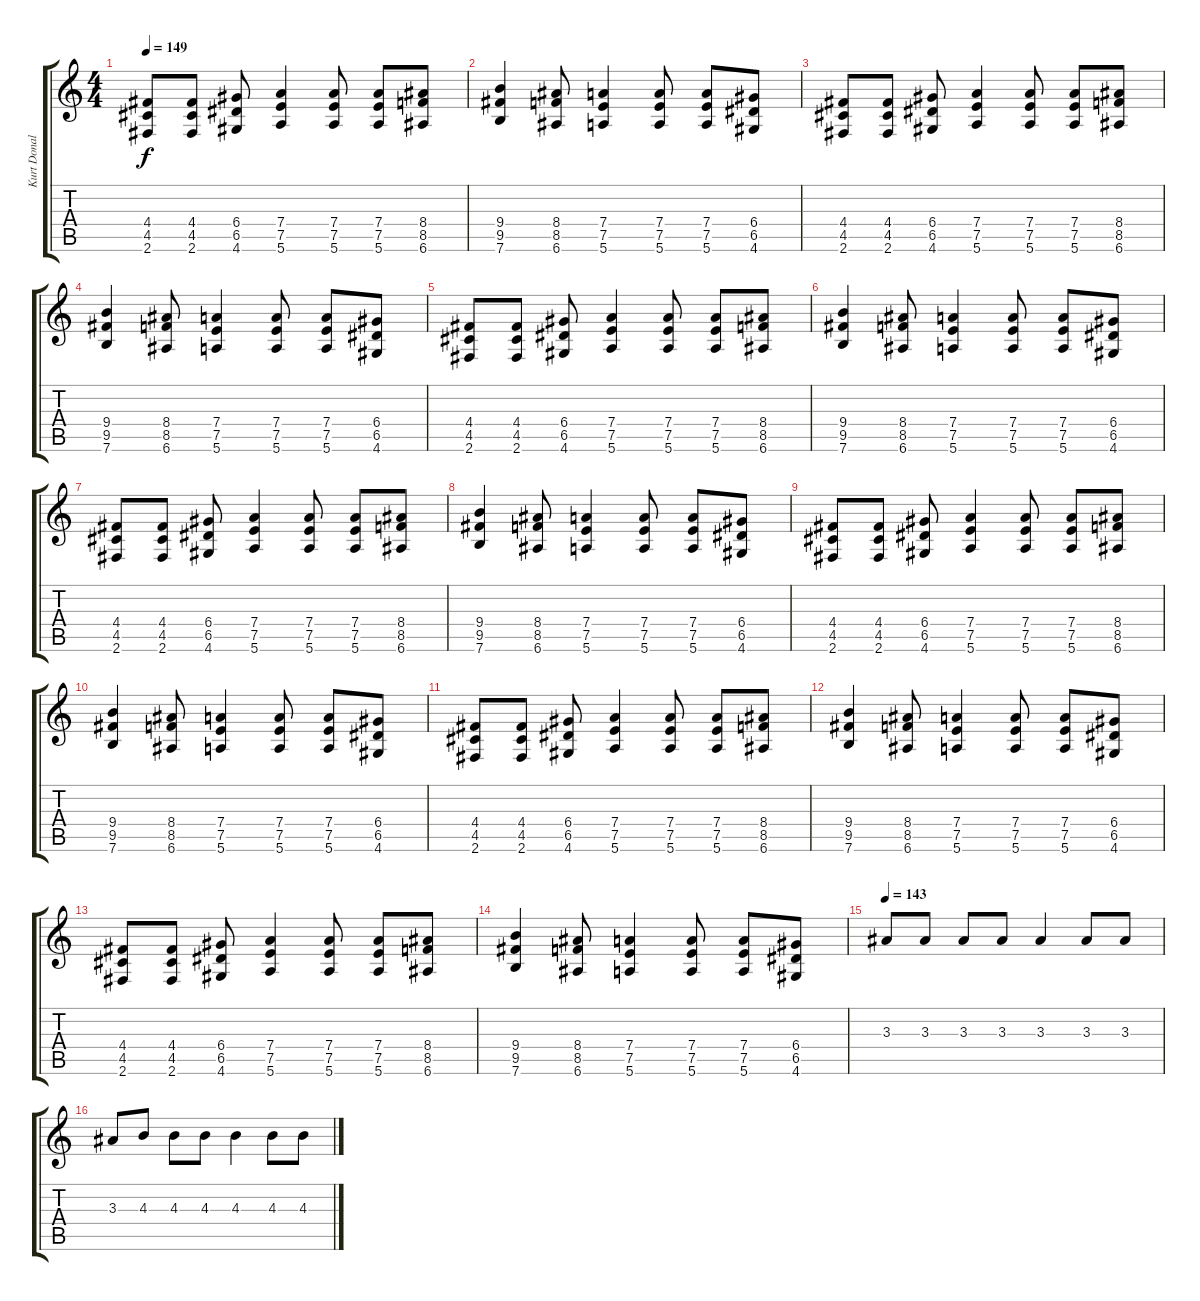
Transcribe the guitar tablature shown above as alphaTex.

\track ("Kurt Donald Cobain (Guitar)" "Kurt Donal") {instrument electricguitarclean}
\staff {score tabs}
\tuning (E4 B3 G3 D3 A2 E2) {hide}
\ts (4 4)
\tempo 149
\clef g2
\ks c
(4.4 4.5 2.6).8{dy f} (4.4 4.5 2.6).8 (6.4 6.5 4.6).8 (7.4 7.5 5.6).4 (7.4 7.5 5.6).8 (7.4 7.5 5.6).8 (8.4 8.5 6.6).8 |
(9.4 9.5 7.6).4 (8.4 8.5 6.6).8 (7.4 7.5 5.6).4 (7.4 7.5 5.6).8 (7.4 7.5 5.6).8 (6.4 6.5 4.6).8 |
(4.4 4.5 2.6).8 (4.4 4.5 2.6).8 (6.4 6.5 4.6).8 (7.4 7.5 5.6).4 (7.4 7.5 5.6).8 (7.4 7.5 5.6).8 (8.4 8.5 6.6).8 |
(9.4 9.5 7.6).4 (8.4 8.5 6.6).8 (7.4 7.5 5.6).4 (7.4 7.5 5.6).8 (7.4 7.5 5.6).8 (6.4 6.5 4.6).8 |
(4.4 4.5 2.6).8 (4.4 4.5 2.6).8 (6.4 6.5 4.6).8 (7.4 7.5 5.6).4 (7.4 7.5 5.6).8 (7.4 7.5 5.6).8 (8.4 8.5 6.6).8 |
(9.4 9.5 7.6).4 (8.4 8.5 6.6).8 (7.4 7.5 5.6).4 (7.4 7.5 5.6).8 (7.4 7.5 5.6).8 (6.4 6.5 4.6).8 |
(4.4 4.5 2.6).8 (4.4 4.5 2.6).8 (6.4 6.5 4.6).8 (7.4 7.5 5.6).4 (7.4 7.5 5.6).8 (7.4 7.5 5.6).8 (8.4 8.5 6.6).8 |
(9.4 9.5 7.6).4 (8.4 8.5 6.6).8 (7.4 7.5 5.6).4 (7.4 7.5 5.6).8 (7.4 7.5 5.6).8 (6.4 6.5 4.6).8 |
(4.4 4.5 2.6).8 (4.4 4.5 2.6).8 (6.4 6.5 4.6).8 (7.4 7.5 5.6).4 (7.4 7.5 5.6).8 (7.4 7.5 5.6).8 (8.4 8.5 6.6).8 |
(9.4 9.5 7.6).4 (8.4 8.5 6.6).8 (7.4 7.5 5.6).4 (7.4 7.5 5.6).8 (7.4 7.5 5.6).8 (6.4 6.5 4.6).8 |
(4.4 4.5 2.6).8 (4.4 4.5 2.6).8 (6.4 6.5 4.6).8 (7.4 7.5 5.6).4 (7.4 7.5 5.6).8 (7.4 7.5 5.6).8 (8.4 8.5 6.6).8 |
(9.4 9.5 7.6).4 (8.4 8.5 6.6).8 (7.4 7.5 5.6).4 (7.4 7.5 5.6).8 (7.4 7.5 5.6).8 (6.4 6.5 4.6).8 |
(4.4 4.5 2.6).8 (4.4 4.5 2.6).8 (6.4 6.5 4.6).8 (7.4 7.5 5.6).4 (7.4 7.5 5.6).8 (7.4 7.5 5.6).8 (8.4 8.5 6.6).8 |
(9.4 9.5 7.6).4 (8.4 8.5 6.6).8 (7.4 7.5 5.6).4 (7.4 7.5 5.6).8 (7.4 7.5 5.6).8 (6.4 6.5 4.6).8 |
\tempo 145
\tempo 143
3.3.8{instrument distortionguitar} 3.3.8 3.3.8 3.3.8 3.3.4 3.3.8 3.3.8 |
3.3.8 4.3.8 4.3.8 4.3.8 4.3.4 4.3.8 4.3.8
